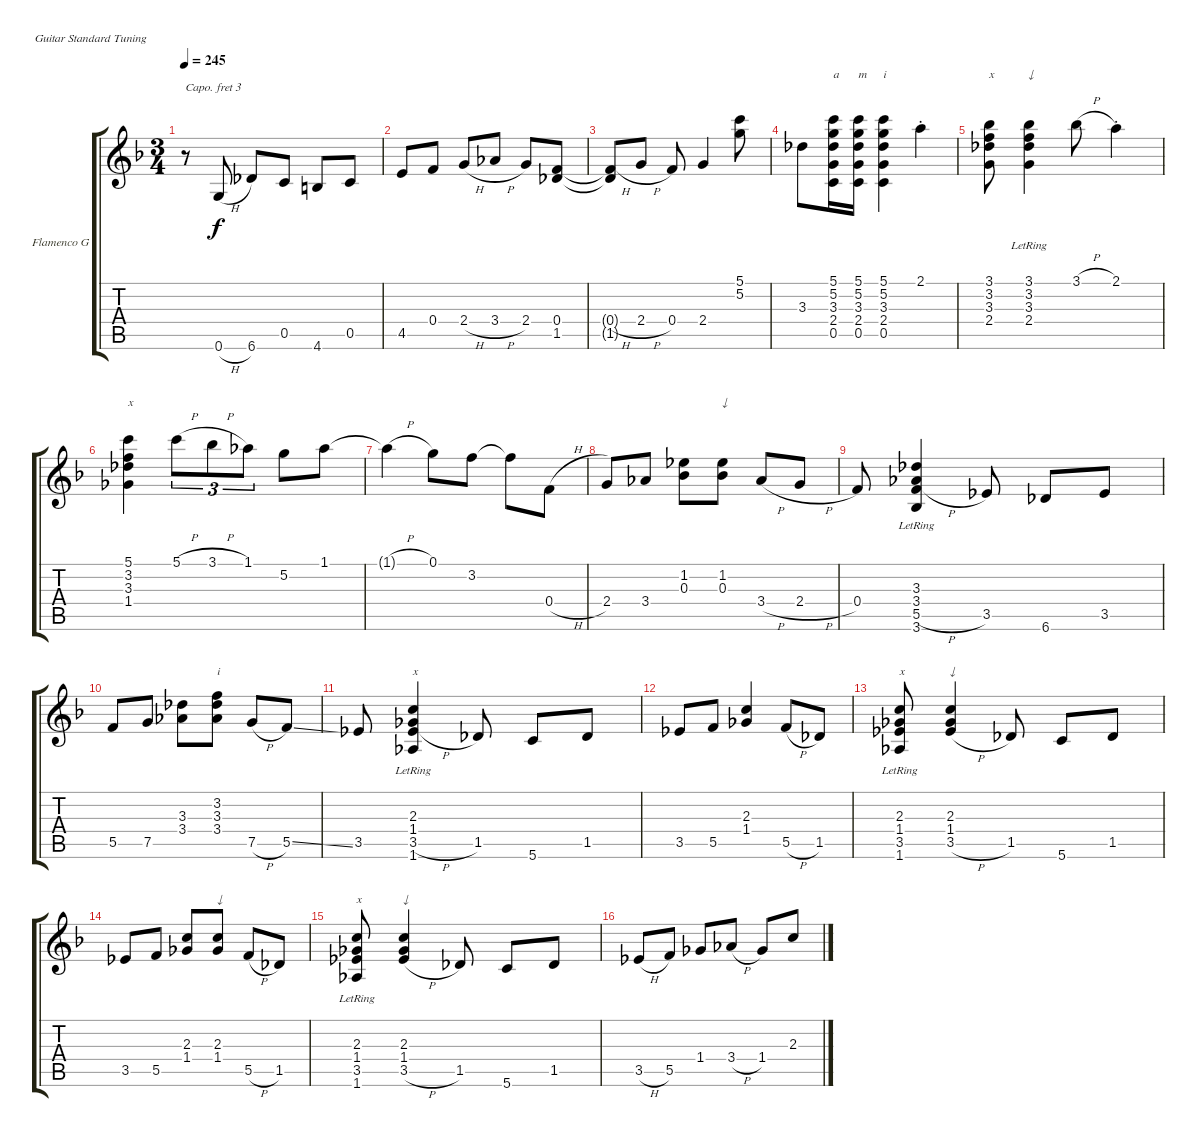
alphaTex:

\defaultSystemsLayout 4
\bracketExtendMode groupsimilarinstruments
\firstSystemTrackNameOrientation horizontal
\otherSystemsTrackNameOrientation horizontal
\track ("Flamenco Guitar" "Flamenco G") {instrument acousticguitarnylon}
\staff {score tabs}
\capo 3
\tuning (E4 B3 G3 D3 A2 E2)
\ts (3 4)
\tempo 245
\clef g2
\ks f
r.8{dy f} 0.6{h}.8 6.6.8 0.5.8 4.6.8 0.5.8 |
4.5.8 0.4.8 2.4{h}.8 3.4{h}.8 2.4.8 (0.4 1.5).8 |
(1.5{t} 0.4{h t}).8 2.4{h}.8 0.4.8 2.4.4 (5.1 5.2).8 |
3.3.8 (0.5 2.4 3.3 5.2 5.1).16{txt "a"} (5.1 5.2 3.3 2.4 0.5).16{txt "m"} (0.5 2.4 3.3 5.2 5.1).4{txt "i"} 2.1{st}.4 |
(3.1 3.2 3.3 2.4).8{txt "x"} (2.4{lr} 3.3 3.2 3.1).4{txt "↓"} 3.1{h}.8 2.1{st}.4 |
(5.1 3.2 3.3 1.4).4{txt "x"} 5.1{h}.8{tu (3 2)} 3.1{h}.8{tu (3 2)} 1.1.8{tu (3 2)} 5.2.8 1.1.8 |
1.1{h t}.4 0.1.8 3.2.8 3.2{t}.8 0.4{h}.8 |
2.4.8 3.4.8 (0.3 1.2).8 (1.2 0.3).8{txt "↓"} 3.4{h}.8 2.4{h}.8 |
0.4.8 (3.6{lr} 5.5{h} 3.4 3.3).4 3.5.8 6.6.8 3.5.8 |
5.5.8 7.5.8 (3.4 3.3).8 (3.2 3.3 3.4).8{txt "i"} 7.5{h}.8 5.5{ss}.8 |
3.5.8 (1.6{lr} 3.5{h} 1.4 2.3).4{txt "x"} 1.5.8 5.6.8 1.5.8 |
3.5.8 5.5.8 (1.4 2.3).4 5.5{h}.8 1.5.8 |
(2.3 1.4 3.5 1.6{lr}).8{txt "x"} (3.5{h} 1.4 2.3).4{txt "↓"} 1.5.8 5.6.8 1.5.8 |
3.5.8 5.5.8 (1.4 2.3).8 (2.3 1.4).8{txt "↓"} 5.5{h}.8 1.5.8 |
(1.6{lr} 3.5 1.4 2.3).8{txt "x"} (3.5{h} 1.4 2.3).4{txt "↓"} 1.5.8 5.6.8 1.5.8 |
3.5{h}.8 5.5.8 1.4.8 3.4{h}.8 1.4.8 2.3.8
